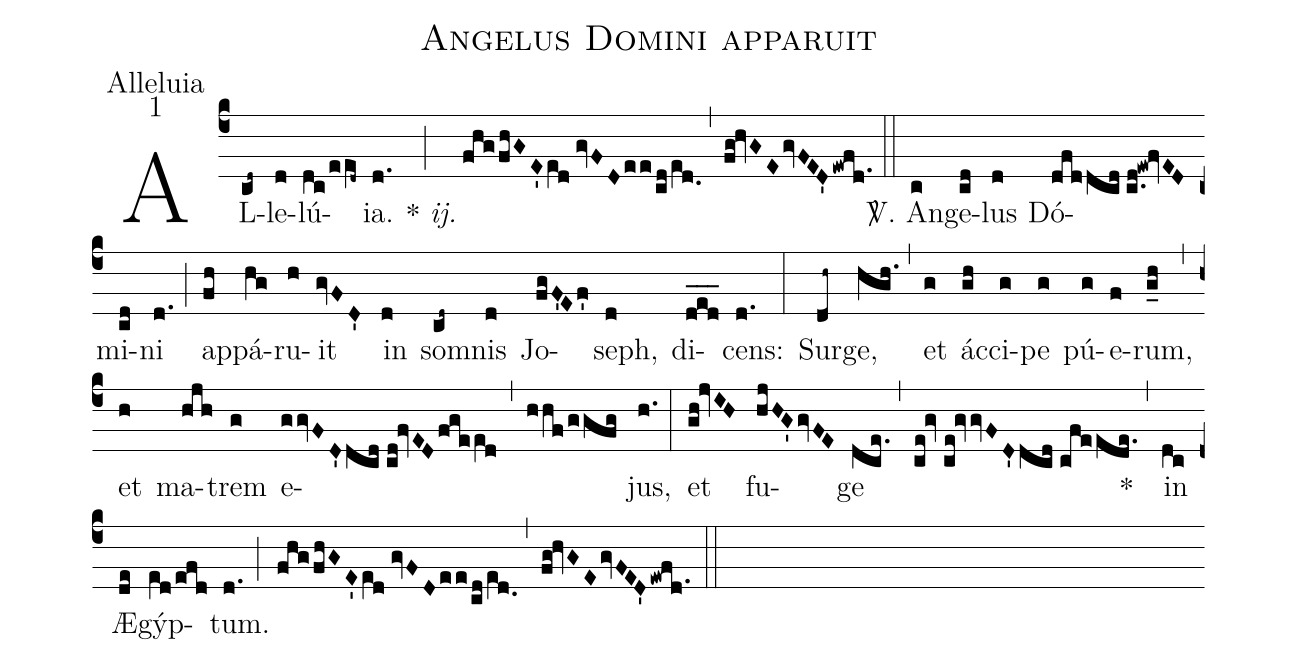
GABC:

name: Angelus Domini apparuit;
office-part: Alleluia;
mode: 1;
%%
(c4) AL(cd~)le(d)lú(dc/ee[ll:1]d~)ia.(d.) {*}~<i>ij.</i>(;) (fhgfhGE'e[ll:1]d//gvFDee/cd/e[ll:1]d.0) (,) (fg!hvGEgvFED'ewfd.1) (::)
<sp>V/</sp>. An(c)ge(cd)lus(d) Dó(dfddcd//c.d!ew!fvED)mi(cd)ni(d.) (;) ap(fh)pá(hg)ru(h)it(gvFD') in(d) som(cd~)nis(d) Jo(fgF'Ef')seph,(d) di(d_e_d_)cens:(d.) (:)
Sur(dh~)ge,(hgh.) (,) et(g) ác(gh)ci(g)pe(g) pú(g)e(f)rum,(g_h) (,) et(h) ma(hjh)trem(g) e(ggvFD'dcd//cd!fvEDfgee[ll:1]d)(,)(hhf/ggfg)jus,(h.) (:)
et(gh!jvIH) fu(hjHG'gvFE)ge(dce.) (,) (ce!gv//ce!gvvFD'dcd//cfeede.) *(,) in(dc) Æ(de)gýp(e[ll:1]d/efd)tum.(d.) (;) (fhgfhGE'e[ll:1]d//gvFDee/cd/e[ll:1]d.0) (,) (fg!hvGEgvFED'ewfd.1) (::)
